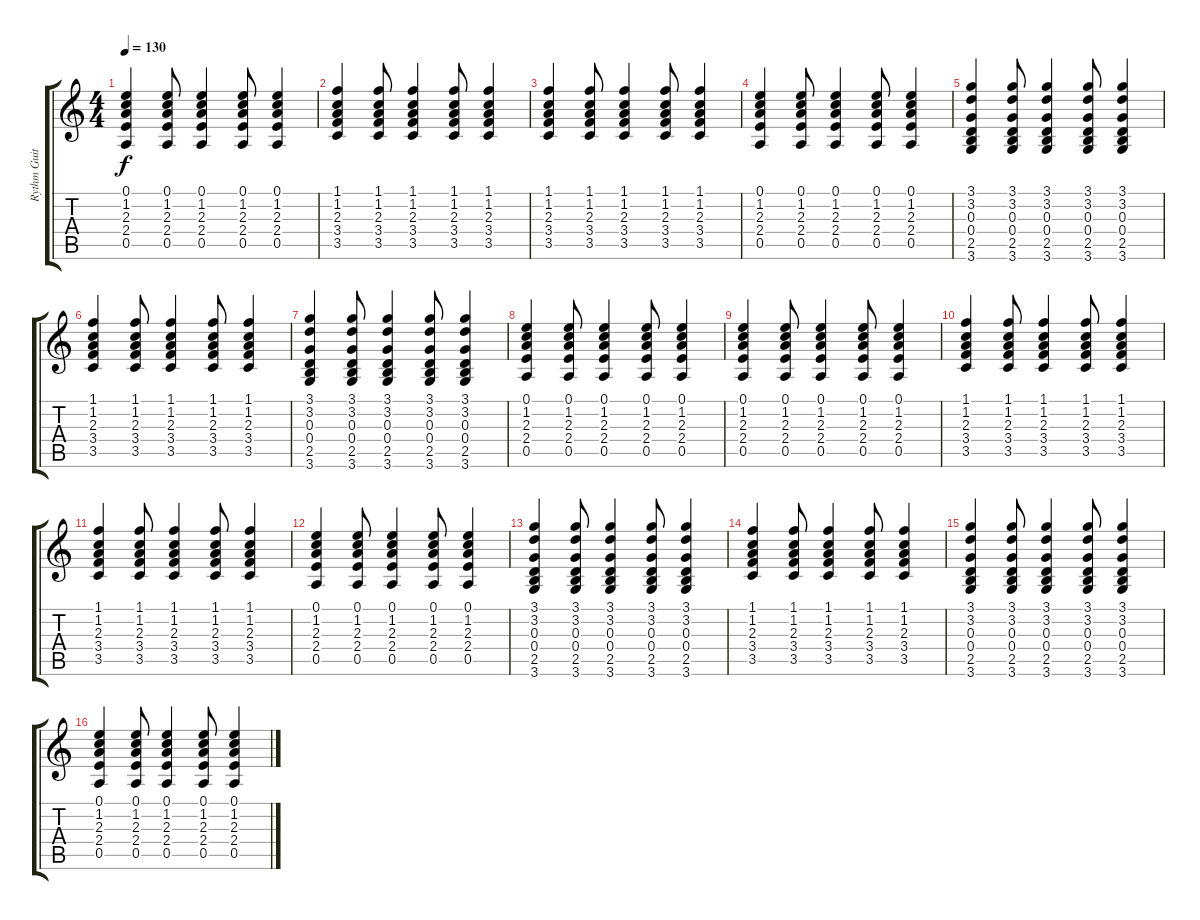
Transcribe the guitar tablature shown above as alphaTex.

\track ("Rythm Guitar" "Rythm Guit") {instrument distortionguitar}
\staff {score tabs}
\tuning (E4 B3 G3 D3 A2 E2) {hide}
\ts (4 4)
\tempo 130
\clef g2
\ks c
(0.1 1.2 2.3 2.4 0.5).4{dy f} (0.1 1.2 2.3 2.4 0.5).8 (0.1 1.2 2.3 2.4 0.5).4 (0.1 1.2 2.3 2.4 0.5).8 (0.1 1.2 2.3 2.4 0.5).4 |
(1.1 1.2 2.3 3.4 3.5).4 (1.1 1.2 2.3 3.4 3.5).8 (1.1 1.2 2.3 3.4 3.5).4 (1.1 1.2 2.3 3.4 3.5).8 (1.1 1.2 2.3 3.4 3.5).4 |
(1.1 1.2 2.3 3.4 3.5).4 (1.1 1.2 2.3 3.4 3.5).8 (1.1 1.2 2.3 3.4 3.5).4 (1.1 1.2 2.3 3.4 3.5).8 (1.1 1.2 2.3 3.4 3.5).4 |
(0.1 1.2 2.3 2.4 0.5).4 (0.1 1.2 2.3 2.4 0.5).8 (0.1 1.2 2.3 2.4 0.5).4 (0.1 1.2 2.3 2.4 0.5).8 (0.1 1.2 2.3 2.4 0.5).4 |
(3.1 3.2 0.3 0.4 2.5 3.6).4 (3.1 3.2 0.3 0.4 2.5 3.6).8 (3.1 3.2 0.3 0.4 2.5 3.6).4 (3.1 3.2 0.3 0.4 2.5 3.6).8 (3.1 3.2 0.3 0.4 2.5 3.6).4 |
(1.1 1.2 2.3 3.4 3.5).4 (1.1 1.2 2.3 3.4 3.5).8 (1.1 1.2 2.3 3.4 3.5).4 (1.1 1.2 2.3 3.4 3.5).8 (1.1 1.2 2.3 3.4 3.5).4 |
(3.1 3.2 0.3 0.4 2.5 3.6).4 (3.1 3.2 0.3 0.4 2.5 3.6).8 (3.1 3.2 0.3 0.4 2.5 3.6).4 (3.1 3.2 0.3 0.4 2.5 3.6).8 (3.1 3.2 0.3 0.4 2.5 3.6).4 |
(0.1 1.2 2.3 2.4 0.5).4 (0.1 1.2 2.3 2.4 0.5).8 (0.1 1.2 2.3 2.4 0.5).4 (0.1 1.2 2.3 2.4 0.5).8 (0.1 1.2 2.3 2.4 0.5).4 |
(0.1 1.2 2.3 2.4 0.5).4 (0.1 1.2 2.3 2.4 0.5).8 (0.1 1.2 2.3 2.4 0.5).4 (0.1 1.2 2.3 2.4 0.5).8 (0.1 1.2 2.3 2.4 0.5).4 |
(1.1 1.2 2.3 3.4 3.5).4 (1.1 1.2 2.3 3.4 3.5).8 (1.1 1.2 2.3 3.4 3.5).4 (1.1 1.2 2.3 3.4 3.5).8 (1.1 1.2 2.3 3.4 3.5).4 |
(1.1 1.2 2.3 3.4 3.5).4 (1.1 1.2 2.3 3.4 3.5).8 (1.1 1.2 2.3 3.4 3.5).4 (1.1 1.2 2.3 3.4 3.5).8 (1.1 1.2 2.3 3.4 3.5).4 |
(0.1 1.2 2.3 2.4 0.5).4 (0.1 1.2 2.3 2.4 0.5).8 (0.1 1.2 2.3 2.4 0.5).4 (0.1 1.2 2.3 2.4 0.5).8 (0.1 1.2 2.3 2.4 0.5).4 |
(3.1 3.2 0.3 0.4 2.5 3.6).4 (3.1 3.2 0.3 0.4 2.5 3.6).8 (3.1 3.2 0.3 0.4 2.5 3.6).4 (3.1 3.2 0.3 0.4 2.5 3.6).8 (3.1 3.2 0.3 0.4 2.5 3.6).4 |
(1.1 1.2 2.3 3.4 3.5).4 (1.1 1.2 2.3 3.4 3.5).8 (1.1 1.2 2.3 3.4 3.5).4 (1.1 1.2 2.3 3.4 3.5).8 (1.1 1.2 2.3 3.4 3.5).4 |
(3.1 3.2 0.3 0.4 2.5 3.6).4 (3.1 3.2 0.3 0.4 2.5 3.6).8 (3.1 3.2 0.3 0.4 2.5 3.6).4 (3.1 3.2 0.3 0.4 2.5 3.6).8 (3.1 3.2 0.3 0.4 2.5 3.6).4 |
(0.1 1.2 2.3 2.4 0.5).4 (0.1 1.2 2.3 2.4 0.5).8 (0.1 1.2 2.3 2.4 0.5).4 (0.1 1.2 2.3 2.4 0.5).8 (0.1 1.2 2.3 2.4 0.5).4
